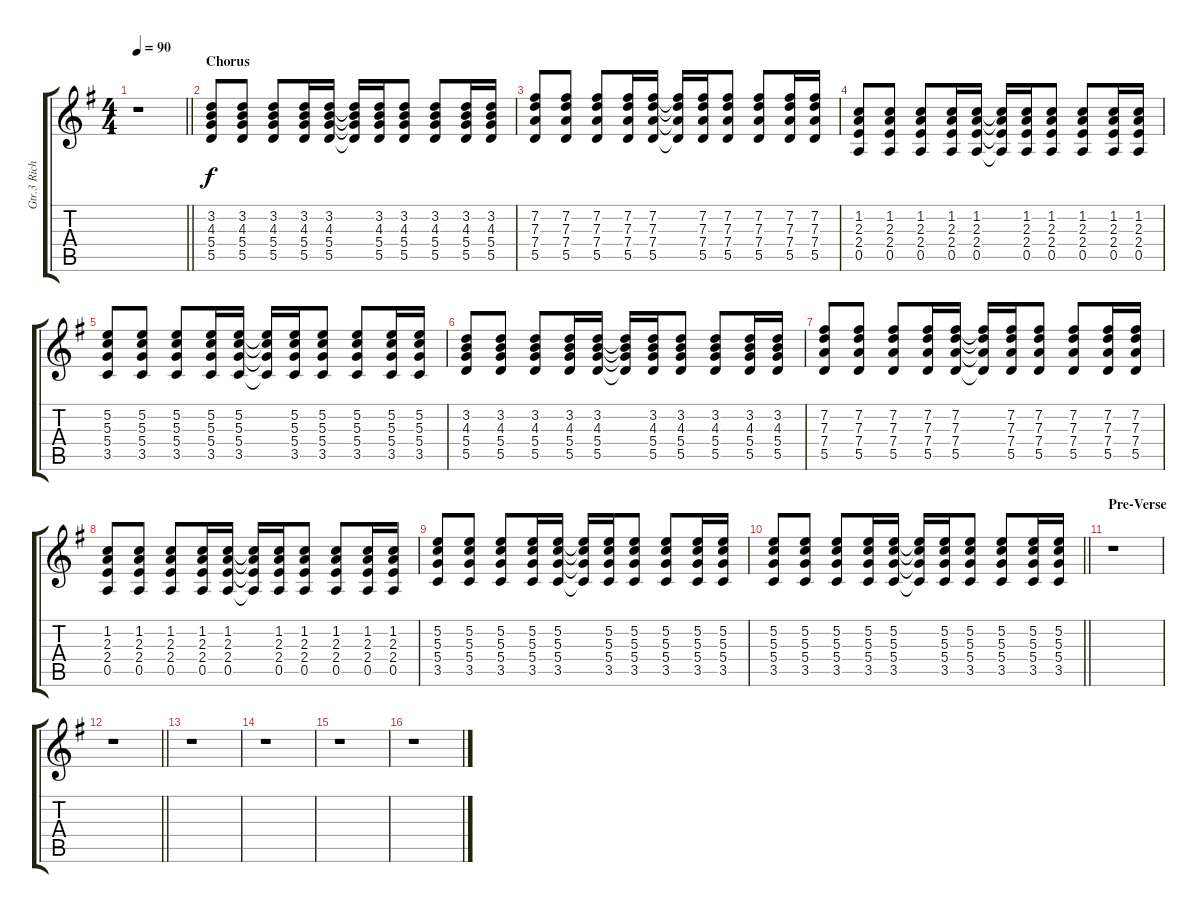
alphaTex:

\track ("Gtr.3 Richie Acoustic" "Gtr.3 Rich") {instrument acousticguitarsteel}
\staff {score tabs}
\tuning (E4 B3 G3 D3 A2 E2) {hide}
\ts (4 4)
\tempo 90
\clef g2
\barLineRight lightlight
\ks g
r.1{dy f} |
\section ("" "Chorus")
(3.2 4.3 5.4 5.5).8 (3.2 4.3 5.4 5.5).8 (3.2 4.3 5.4 5.5).8 (3.2 4.3 5.4 5.5).16 (3.2 4.3 5.4 5.5).16 (3.2{t} 4.3{t} 5.4{t} 5.5{t}).16 (3.2 4.3 5.4 5.5).16 (3.2 4.3 5.4 5.5).8 (3.2 4.3 5.4 5.5).8 (3.2 4.3 5.4 5.5).16 (3.2 4.3 5.4 5.5).16 |
(7.2 7.3 7.4 5.5).8 (7.2 7.3 7.4 5.5).8 (7.2 7.3 7.4 5.5).8 (7.2 7.3 7.4 5.5).16 (7.2 7.3 7.4 5.5).16 (7.2{t} 7.3{t} 7.4{t} 5.5{t}).16 (7.2 7.3 7.4 5.5).16 (7.2 7.3 7.4 5.5).8 (7.2 7.3 7.4 5.5).8 (7.2 7.3 7.4 5.5).16 (7.2 7.3 7.4 5.5).16 |
(1.2 2.3 2.4 0.5).8 (1.2 2.3 2.4 0.5).8 (1.2 2.3 2.4 0.5).8 (1.2 2.3 2.4 0.5).16 (1.2 2.3 2.4 0.5).16 (1.2{t} 2.3{t} 2.4{t} 0.5{t}).16 (1.2 2.3 2.4 0.5).16 (1.2 2.3 2.4 0.5).8 (1.2 2.3 2.4 0.5).8 (1.2 2.3 2.4 0.5).16 (1.2 2.3 2.4 0.5).16 |
(5.2 5.3 5.4 3.5).8 (5.2 5.3 5.4 3.5).8 (5.2 5.3 5.4 3.5).8 (5.2 5.3 5.4 3.5).16 (5.2 5.3 5.4 3.5).16 (5.2{t} 5.3{t} 5.4{t} 3.5{t}).16 (5.2 5.3 5.4 3.5).16 (5.2 5.3 5.4 3.5).8 (5.2 5.3 5.4 3.5).8 (5.2 5.3 5.4 3.5).16 (5.2 5.3 5.4 3.5).16 |
(3.2 4.3 5.4 5.5).8 (3.2 4.3 5.4 5.5).8 (3.2 4.3 5.4 5.5).8 (3.2 4.3 5.4 5.5).16 (3.2 4.3 5.4 5.5).16 (3.2{t} 4.3{t} 5.4{t} 5.5{t}).16 (3.2 4.3 5.4 5.5).16 (3.2 4.3 5.4 5.5).8 (3.2 4.3 5.4 5.5).8 (3.2 4.3 5.4 5.5).16 (3.2 4.3 5.4 5.5).16 |
(7.2 7.3 7.4 5.5).8 (7.2 7.3 7.4 5.5).8 (7.2 7.3 7.4 5.5).8 (7.2 7.3 7.4 5.5).16 (7.2 7.3 7.4 5.5).16 (7.2{t} 7.3{t} 7.4{t} 5.5{t}).16 (7.2 7.3 7.4 5.5).16 (7.2 7.3 7.4 5.5).8 (7.2 7.3 7.4 5.5).8 (7.2 7.3 7.4 5.5).16 (7.2 7.3 7.4 5.5).16 |
(1.2 2.3 2.4 0.5).8 (1.2 2.3 2.4 0.5).8 (1.2 2.3 2.4 0.5).8 (1.2 2.3 2.4 0.5).16 (1.2 2.3 2.4 0.5).16 (1.2{t} 2.3{t} 2.4{t} 0.5{t}).16 (1.2 2.3 2.4 0.5).16 (1.2 2.3 2.4 0.5).8 (1.2 2.3 2.4 0.5).8 (1.2 2.3 2.4 0.5).16 (1.2 2.3 2.4 0.5).16 |
(5.2 5.3 5.4 3.5).8 (5.2 5.3 5.4 3.5).8 (5.2 5.3 5.4 3.5).8 (5.2 5.3 5.4 3.5).16 (5.2 5.3 5.4 3.5).16 (5.2{t} 5.3{t} 5.4{t} 3.5{t}).16 (5.2 5.3 5.4 3.5).16 (5.2 5.3 5.4 3.5).8 (5.2 5.3 5.4 3.5).8 (5.2 5.3 5.4 3.5).16 (5.2 5.3 5.4 3.5).16 |
\barLineRight lightlight
(5.2 5.3 5.4 3.5).8 (5.2 5.3 5.4 3.5).8 (5.2 5.3 5.4 3.5).8 (5.2 5.3 5.4 3.5).16 (5.2 5.3 5.4 3.5).16 (5.2{t} 5.3{t} 5.4{t} 3.5{t}).16 (5.2 5.3 5.4 3.5).16 (5.2 5.3 5.4 3.5).8 (5.2 5.3 5.4 3.5).8 (5.2 5.3 5.4 3.5).16 (5.2 5.3 5.4 3.5).16 |
\section ("" "Pre-Verse")
r.1 |
\barLineRight lightlight
r.1 |
r.1 |
r.1 |
r.1 |
r.1
